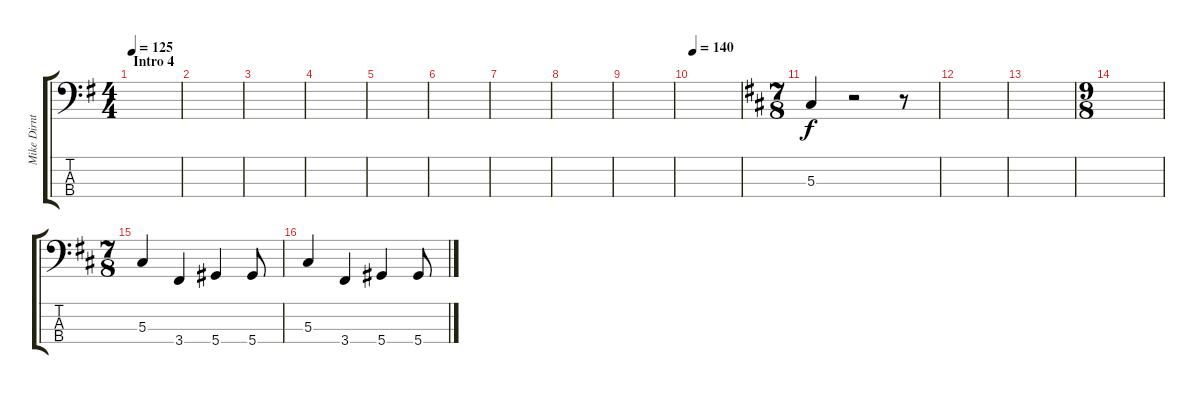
\track ("Mike Dirnt" "Mike Dirnt") {instrument electricbasspick}
\staff {score tabs}
\tuning (Gb2 Db2 Ab1 Eb1) {hide}
\ts (4 4)
\section ("" "Intro 4")
\tempo 125
\clef f4
\ks g
|
|
|
|
|
|
|
|
|
\tempo 140
|
\ts (7 8)
\ks d
5.3.4 r.2 r.8 |
|
|
\ts (9 8)
|
\ts (7 8)
5.3.4 3.4.4 5.4.4 5.4.8 |
5.3.4 3.4.4 5.4.4 5.4.8
